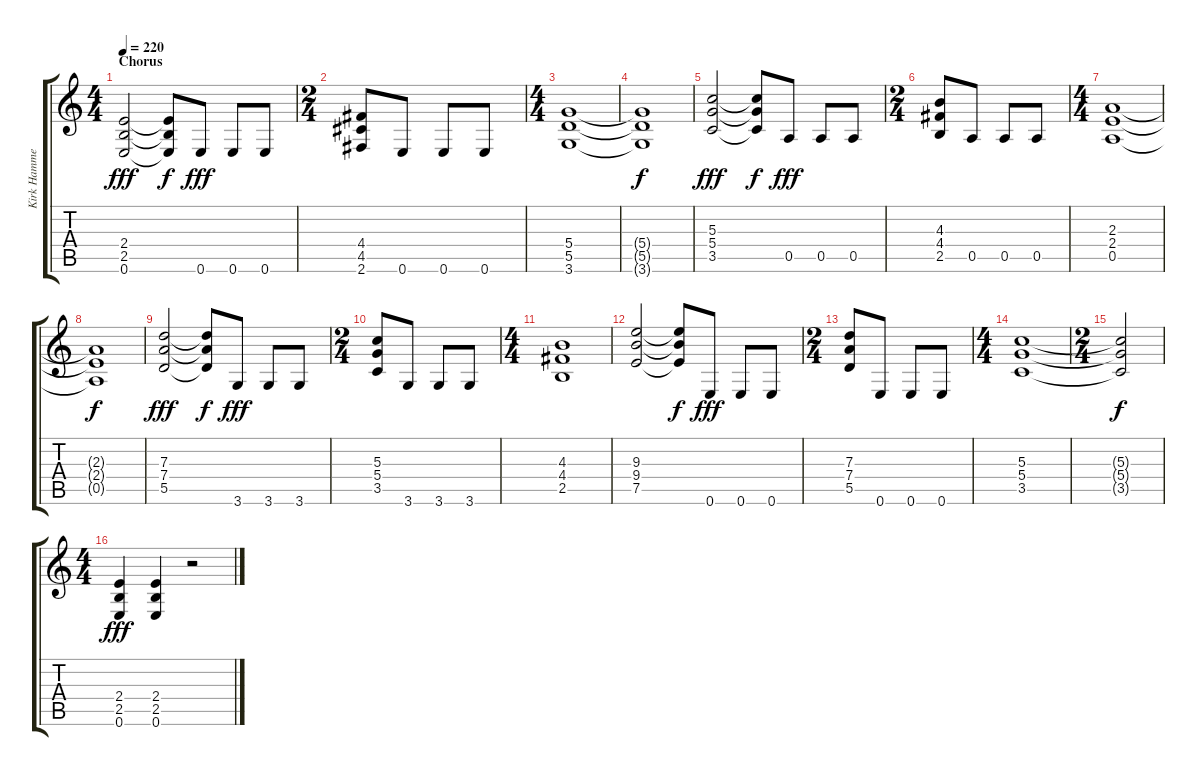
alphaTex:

\track ("Kirk Hammet" "Kirk Hamme") {instrument distortionguitar}
\staff {score tabs}
\tuning (E4 B3 G3 D3 A2 E2) {hide}
\ts (4 4)
\section ("" "Chorus")
\tempo 220
\clef g2
\ks c
(2.4 2.5 0.6).2{dy fff} (2.4{t} 2.5{t} 0.6{t}).8{dy f} 0.6.8{dy fff} 0.6.8 0.6.8 |
\ts (2 4)
(4.4 4.5 2.6).8 0.6.8 0.6.8 0.6.8 |
\ts (4 4)
(5.4 5.5 3.6).1 |
(5.4{t} 5.5{t} 3.6{t}).1{dy f} |
(5.3 5.4 3.5).2{dy fff} (5.3{t} 5.4{t} 3.5{t}).8{dy f} 0.5.8{dy fff} 0.5.8 0.5.8 |
\ts (2 4)
(4.3 4.4 2.5).8 0.5.8 0.5.8 0.5.8 |
\ts (4 4)
(2.3 2.4 0.5).1 |
(2.3{t} 2.4{t} 0.5{t}).1{dy f} |
(7.3 7.4 5.5).2{dy fff} (7.3{t} 7.4{t} 5.5{t}).8{dy f} 3.6.8{dy fff} 3.6.8 3.6.8 |
\ts (2 4)
(5.3 5.4 3.5).8 3.6.8 3.6.8 3.6.8 |
\ts (4 4)
(4.3 4.4 2.5).1 |
(9.3 9.4 7.5).2 (9.3{t} 9.4{t} 7.5{t}).8{dy f} 0.6.8{dy fff} 0.6.8 0.6.8 |
\ts (2 4)
(7.3 7.4 5.5).8 0.6.8 0.6.8 0.6.8 |
\ts (4 4)
(5.3 5.4 3.5).1 |
\ts (2 4)
(5.3{t} 5.4{t} 3.5{t}).2{dy f} |
\ts (4 4)
(2.4 2.5 0.6).4{dy fff} (2.4 2.5 0.6).4 r.2
